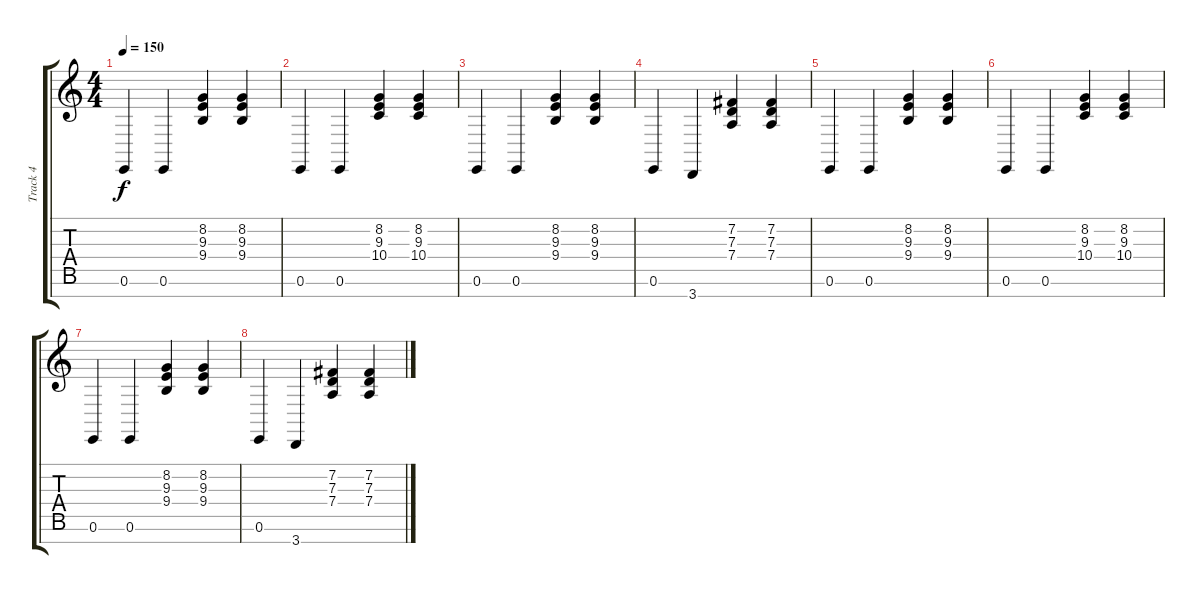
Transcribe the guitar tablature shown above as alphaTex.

\track ("Track 4" "Track 4") {instrument lead2sawtooth}
\staff {score tabs}
\tuning (E4 B3 G3 D3 A2 E2 B1) {hide}
\ts (4 4)
\tempo 150
\clef g2
\ks c
0.6.4{dy f} 0.6.4 (8.2 9.3 9.4).4 (8.2 9.3 9.4).4 |
0.6.4 0.6.4 (8.2 9.3 10.4).4 (8.2 9.3 10.4).4 |
0.6.4 0.6.4 (8.2 9.3 9.4).4 (8.2 9.3 9.4).4 |
0.6.4 3.7.4 (7.2 7.3 7.4).4 (7.2 7.3 7.4).4 |
0.6.4 0.6.4 (8.2 9.3 9.4).4 (8.2 9.3 9.4).4 |
0.6.4 0.6.4 (8.2 9.3 10.4).4 (8.2 9.3 10.4).4 |
0.6.4 0.6.4 (8.2 9.3 9.4).4 (8.2 9.3 9.4).4 |
0.6.4 3.7.4 (7.2 7.3 7.4).4 (7.2 7.3 7.4).4
